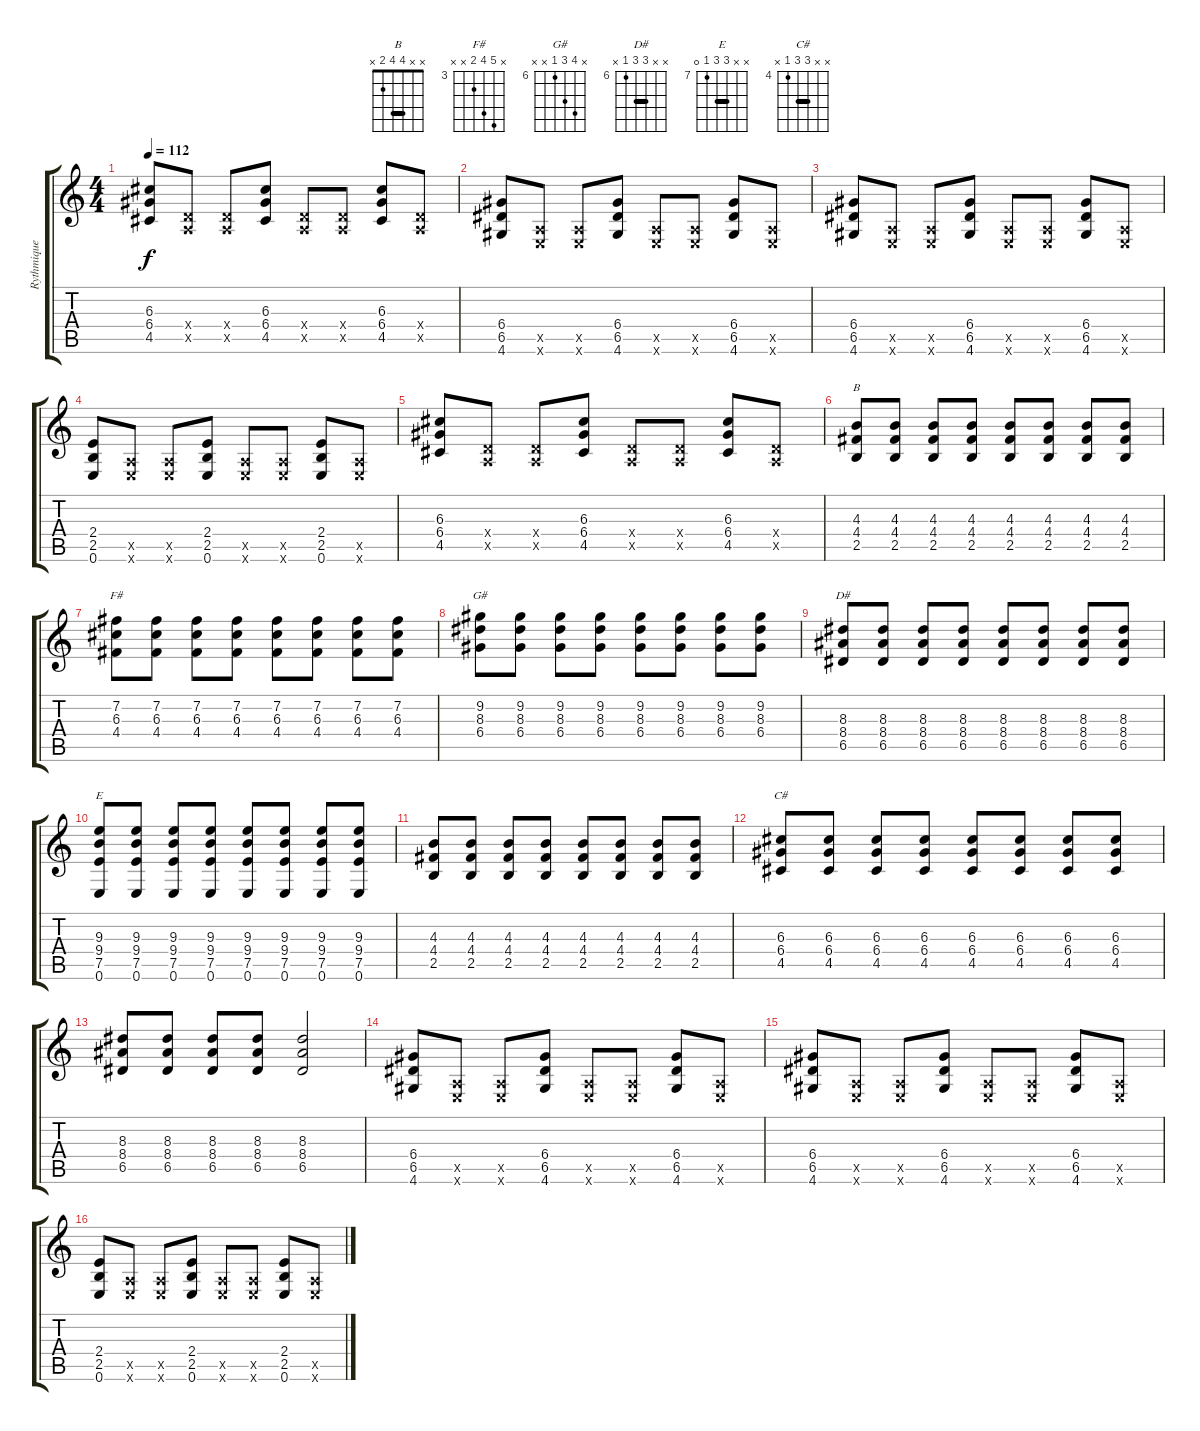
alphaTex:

\track ("Rythmique" "Rythmique") {instrument overdrivenguitar}
\staff {score tabs}
\tuning (E4 B3 G3 D3 A2 E2) {hide}
\chord ("B" x x 4 4 2 x) {barre 4}
\chord ("F#" x 7 6 4 x x) {firstfret 3}
\chord ("G#" x 9 8 6 x x) {firstfret 6}
\chord ("D#" x x 8 8 6 x) {firstfret 6 barre 8}
\chord ("E" x x 9 9 7 0) {firstfret 7 barre 9}
\chord ("C#" x x 6 6 4 x) {firstfret 4 barre 6}
\ts (4 4)
\tempo 112
\clef g2
\ks c
(6.3 6.4 4.5).8{dy f} (0.4{x} 0.5{x}).8 (0.4{x} 0.5{x}).8 (6.3 6.4 4.5).8 (0.4{x} 0.5{x}).8 (0.4{x} 0.5{x}).8 (6.3 6.4 4.5).8 (0.4{x} 0.5{x}).8 |
(6.4 6.5 4.6).8 (0.5{x} 0.6{x}).8 (0.5{x} 0.6{x}).8 (6.4 6.5 4.6).8 (0.5{x} 0.6{x}).8 (0.5{x} 0.6{x}).8 (6.4 6.5 4.6).8 (0.5{x} 0.6{x}).8 |
(6.4 6.5 4.6).8 (0.5{x} 0.6{x}).8 (0.5{x} 0.6{x}).8 (6.4 6.5 4.6).8 (0.5{x} 0.6{x}).8 (0.5{x} 0.6{x}).8 (6.4 6.5 4.6).8 (0.5{x} 0.6{x}).8 |
(2.4 2.5 0.6).8 (0.5{x} 0.6{x}).8 (0.5{x} 0.6{x}).8 (2.4 2.5 0.6).8 (0.5{x} 0.6{x}).8 (0.5{x} 0.6{x}).8 (2.4 2.5 0.6).8 (0.5{x} 0.6{x}).8 |
(6.3 6.4 4.5).8 (0.4{x} 0.5{x}).8 (0.4{x} 0.5{x}).8 (6.3 6.4 4.5).8 (0.4{x} 0.5{x}).8 (0.4{x} 0.5{x}).8 (6.3 6.4 4.5).8 (0.4{x} 0.5{x}).8 |
(4.3 4.4 2.5).8{ch "B"} (4.3 4.4 2.5).8 (4.3 4.4 2.5).8 (4.3 4.4 2.5).8 (4.3 4.4 2.5).8 (4.3 4.4 2.5).8 (4.3 4.4 2.5).8 (4.3 4.4 2.5).8 |
(7.2 6.3 4.4).8{ch "F#"} (7.2 6.3 4.4).8 (7.2 6.3 4.4).8 (7.2 6.3 4.4).8 (7.2 6.3 4.4).8 (7.2 6.3 4.4).8 (7.2 6.3 4.4).8 (7.2 6.3 4.4).8 |
(9.2 8.3 6.4).8{ch "G#"} (9.2 8.3 6.4).8 (9.2 8.3 6.4).8 (9.2 8.3 6.4).8 (9.2 8.3 6.4).8 (9.2 8.3 6.4).8 (9.2 8.3 6.4).8 (9.2 8.3 6.4).8 |
(8.3 8.4 6.5).8{ch "D#"} (8.3 8.4 6.5).8 (8.3 8.4 6.5).8 (8.3 8.4 6.5).8 (8.3 8.4 6.5).8 (8.3 8.4 6.5).8 (8.3 8.4 6.5).8 (8.3 8.4 6.5).8 |
(9.3 9.4 7.5 0.6).8{ch "E"} (9.3 9.4 7.5 0.6).8 (9.3 9.4 7.5 0.6).8 (9.3 9.4 7.5 0.6).8 (9.3 9.4 7.5 0.6).8 (9.3 9.4 7.5 0.6).8 (9.3 9.4 7.5 0.6).8 (9.3 9.4 7.5 0.6).8 |
(4.3 4.4 2.5).8 (4.3 4.4 2.5).8 (4.3 4.4 2.5).8 (4.3 4.4 2.5).8 (4.3 4.4 2.5).8 (4.3 4.4 2.5).8 (4.3 4.4 2.5).8 (4.3 4.4 2.5).8 |
(6.3 6.4 4.5).8{ch "C#"} (6.3 6.4 4.5).8 (6.3 6.4 4.5).8 (6.3 6.4 4.5).8 (6.3 6.4 4.5).8 (6.3 6.4 4.5).8 (6.3 6.4 4.5).8 (6.3 6.4 4.5).8 |
(8.3 8.4 6.5).8 (8.3 8.4 6.5).8 (8.3 8.4 6.5).8 (8.3 8.4 6.5).8 (8.3 8.4 6.5).2 |
(6.4 6.5 4.6).8 (0.5{x} 0.6{x}).8 (0.5{x} 0.6{x}).8 (6.4 6.5 4.6).8 (0.5{x} 0.6{x}).8 (0.5{x} 0.6{x}).8 (6.4 6.5 4.6).8 (0.5{x} 0.6{x}).8 |
(6.4 6.5 4.6).8 (0.5{x} 0.6{x}).8 (0.5{x} 0.6{x}).8 (6.4 6.5 4.6).8 (0.5{x} 0.6{x}).8 (0.5{x} 0.6{x}).8 (6.4 6.5 4.6).8 (0.5{x} 0.6{x}).8 |
(2.4 2.5 0.6).8 (0.5{x} 0.6{x}).8 (0.5{x} 0.6{x}).8 (2.4 2.5 0.6).8 (0.5{x} 0.6{x}).8 (0.5{x} 0.6{x}).8 (2.4 2.5 0.6).8 (0.5{x} 0.6{x}).8
